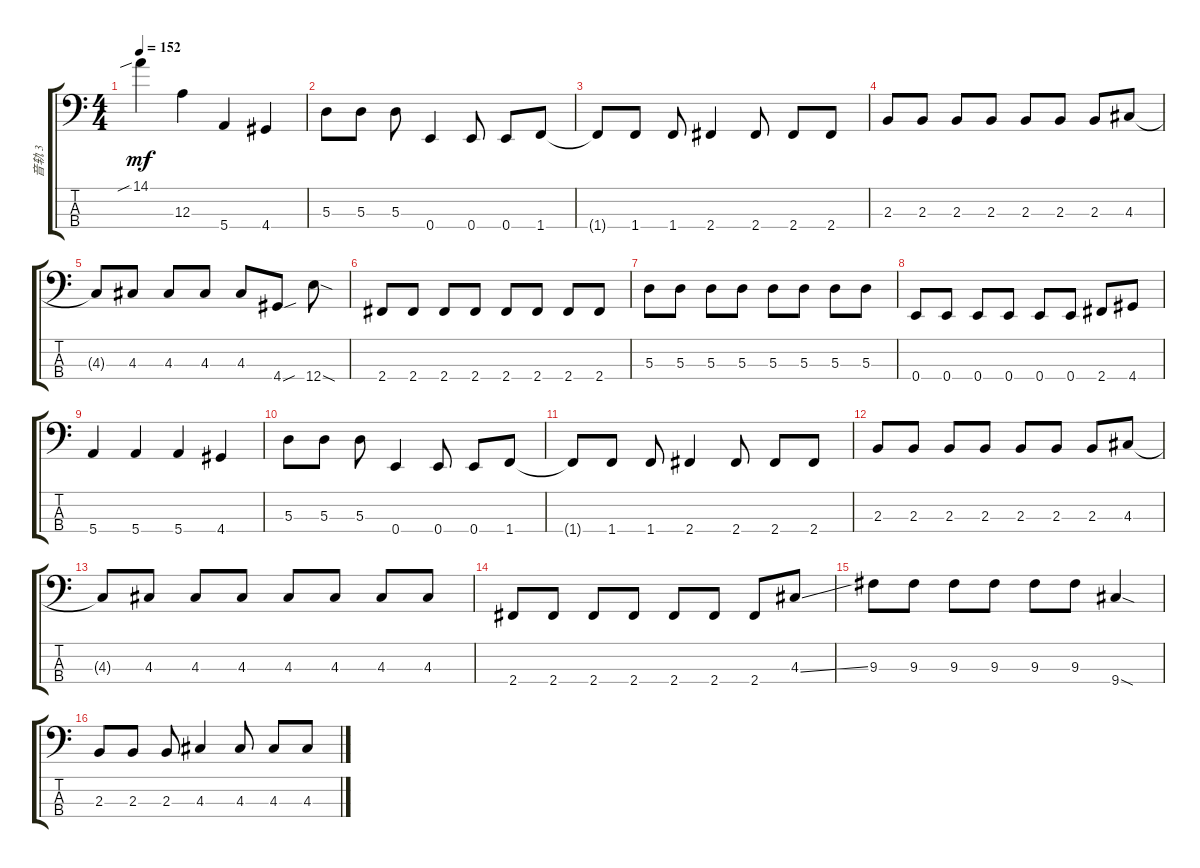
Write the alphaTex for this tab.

\track ("音轨 3" "音轨 3") {instrument electricbassfinger}
\staff {score tabs}
\tuning (G2 D2 A1 E1) {hide}
\ts (4 4)
\tempo 152
\clef f4
\ks c
14.1{sib}.4{dy mf} 12.3.4 5.4.4 4.4.4 |
5.3.8 5.3.8 5.3.8 0.4.4 0.4.8 0.4.8 1.4.8 |
1.4{t}.8 1.4.8 1.4.8 2.4.4 2.4.8 2.4.8 2.4.8 |
2.3.8 2.3.8 2.3.8 2.3.8 2.3.8 2.3.8 2.3.8 4.3.8 |
4.3{t}.8 4.3.8 4.3.8 4.3.8 4.3.8 4.4{sou}.8 12.4{sod}.8 |
2.4.8 2.4.8 2.4.8 2.4.8 2.4.8 2.4.8 2.4.8 2.4.8 |
5.3.8 5.3.8 5.3.8 5.3.8 5.3.8 5.3.8 5.3.8 5.3.8 |
0.4.8 0.4.8 0.4.8 0.4.8 0.4.8 0.4.8 2.4.8 4.4.8 |
5.4.4 5.4.4 5.4.4 4.4.4 |
5.3.8 5.3.8 5.3.8 0.4.4 0.4.8 0.4.8 1.4.8 |
1.4{t}.8 1.4.8 1.4.8 2.4.4 2.4.8 2.4.8 2.4.8 |
2.3.8 2.3.8 2.3.8 2.3.8 2.3.8 2.3.8 2.3.8 4.3.8 |
4.3{t}.8 4.3.8 4.3.8 4.3.8 4.3.8 4.3.8 4.3.8 4.3.8 |
2.4.8 2.4.8 2.4.8 2.4.8 2.4.8 2.4.8 2.4.8 4.3{ss}.8 |
9.3.8 9.3.8 9.3.8 9.3.8 9.3.8 9.3.8 9.4{sod}.4 |
2.3.8 2.3.8 2.3.8 4.3.4 4.3.8 4.3.8 4.3.8
